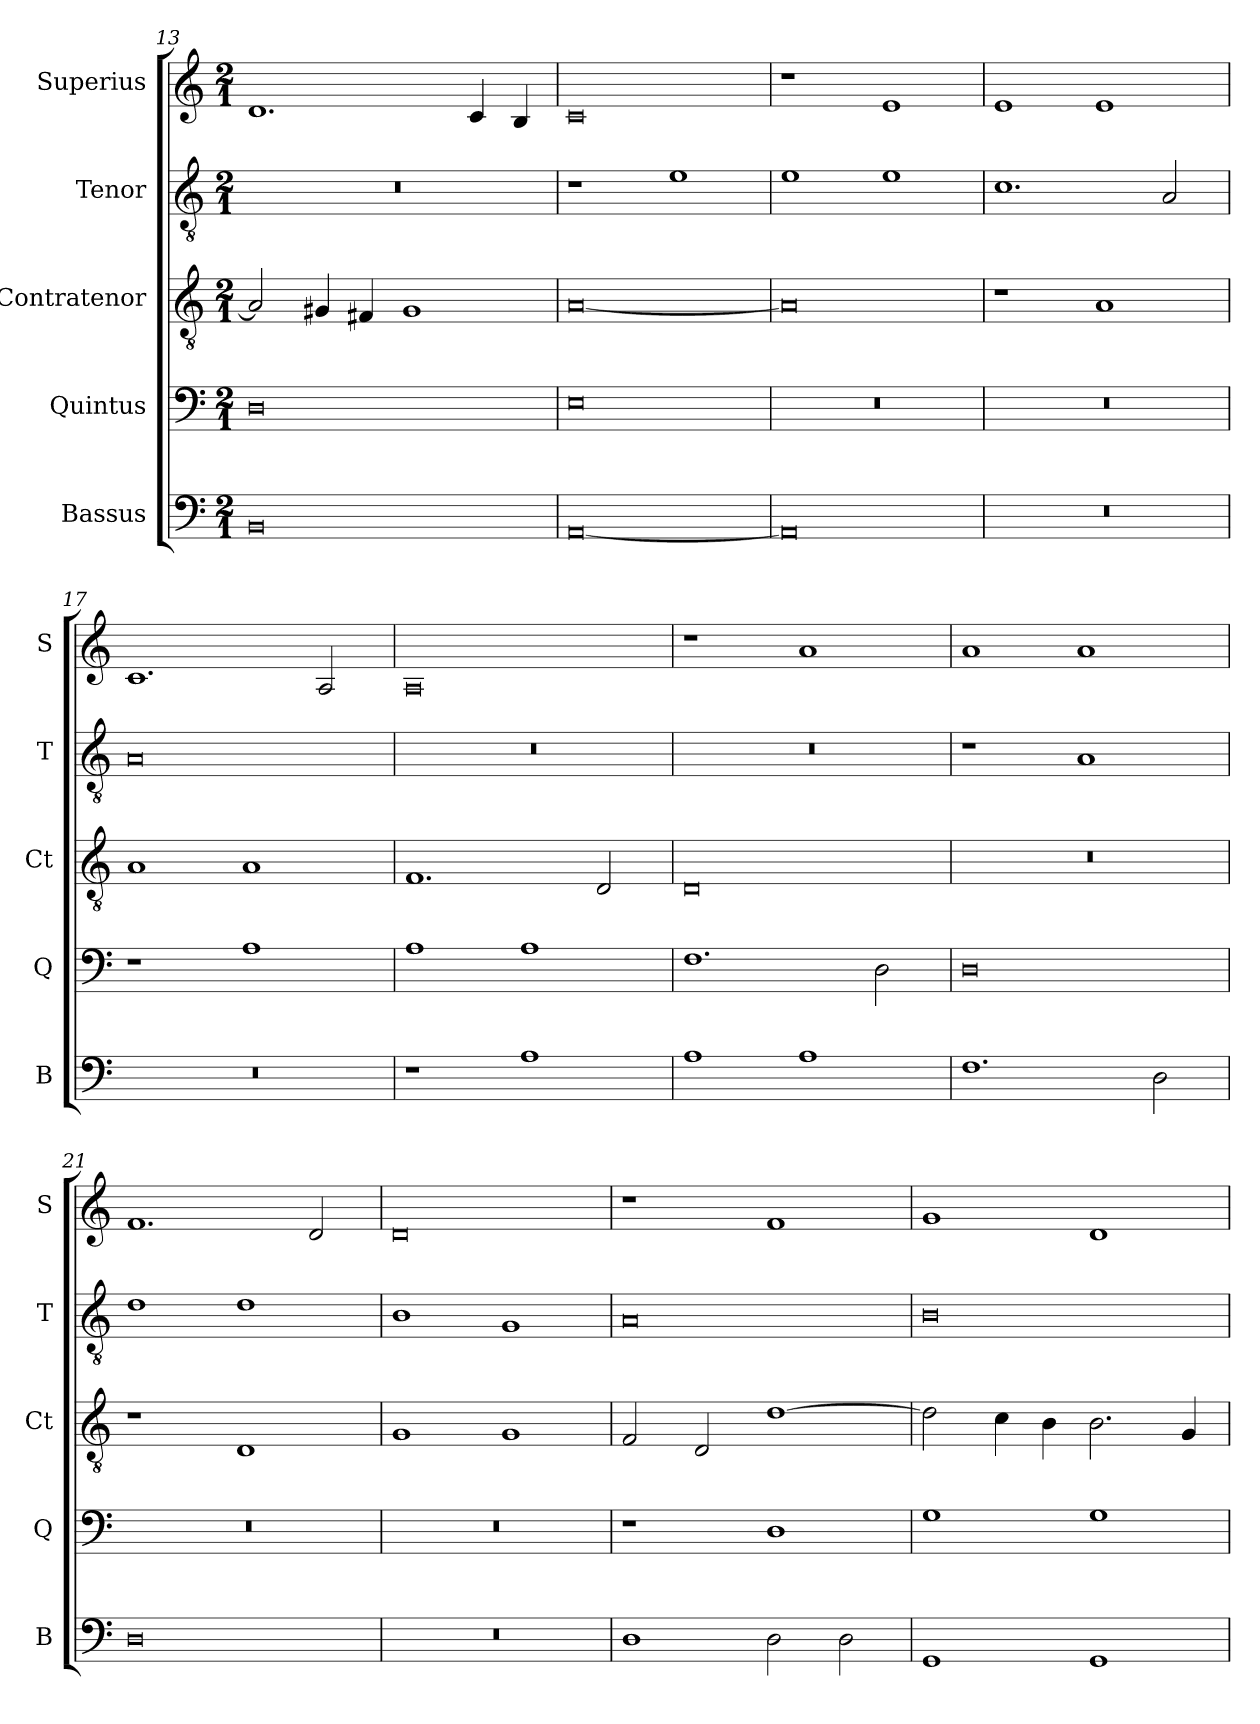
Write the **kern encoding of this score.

**kern	**kern	**kern	**kern	**kern
*part5	*part4	*part3	*part2	*part1
*staff5	*staff4	*staff3	*staff2	*staff1
*I"Bassus	*I"Quintus	*I"Contratenor	*I"Tenor	*I"Superius
*I'B	*I'Q	*I'Ct	*I'T	*I'S
*clefF4	*clefF4	*clefGv2	*clefGv2	*clefG2
*k[]	*k[]	*k[]	*k[]	*k[]
*M2/1	*M2/1	*M2/1	*M2/1	*M2/1
=13	=13	=13	=13	=13
0BB	0D	2A/]	0r	1.d
.	.	4G#X/	.	.
.	.	4F#X/	.	.
.	.	1G#	.	.
.	.	.	.	4c/
.	.	.	.	4B/
=14	=14	=14	=14	=14
[0AA	0E	[0A	1r	0c
.	.	.	1e	.
=15	=15	=15	=15	=15
0AA]	0r	0A]	1e	1r
.	.	.	1e	1e
=16	=16	=16	=16	=16
0r	0r	1r	1.c	1e
.	.	1A	.	1e
.	.	.	2A/	.
=17	=17	=17	=17	=17
0r	1r	1A	0A	1.c
.	1A	1A	.	.
.	.	.	.	2A/
=18	=18	=18	=18	=18
1r	1A	1.F	0r	0A
1A	1A	.	.	.
.	.	2D/	.	.
=19	=19	=19	=19	=19
1A	1.F	0D	0r	1r
1A	.	.	.	1a
.	2D\	.	.	.
=20	=20	=20	=20	=20
1.F	0D	0r	1r	1a
.	.	.	1A	1a
2D\	.	.	.	.
=21	=21	=21	=21	=21
0D	0r	1r	1d	1.f
.	.	1D	1d	.
.	.	.	.	2d/
=22	=22	=22	=22	=22
0r	0r	1G	1B	0d
.	.	1G	1G	.
=23	=23	=23	=23	=23
1D	1r	2F/	0A	1r
.	.	2D/	.	.
2D\	1D	[1d	.	1f
2D\	.	.	.	.
=24	=24	=24	=24	=24
1GG	1G	2d\]	0B	1g
.	.	4c\	.	.
.	.	4B\	.	.
1GG	1G	2.B\	.	1d
.	.	4G/	.	.
=	=	=	=	=
*-	*-	*-	*-	*-
